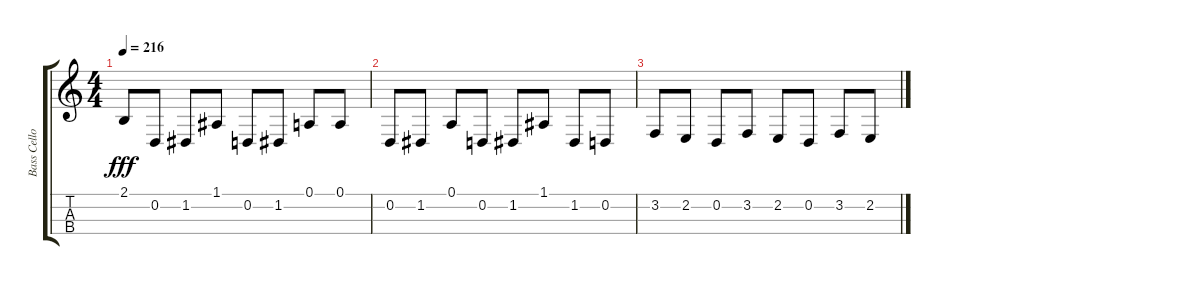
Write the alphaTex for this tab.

\track ("Bass Cello" "Bass Cello") {instrument cello}
\staff {score tabs}
\tuning (A3 D3 G2 C2) {hide}
\ts (4 4)
\tempo 216
\clef g2
\ks c
2.1.8{dy fff} 0.2.8 1.2.8 1.1.8 0.2.8 1.2.8 0.1.8 0.1.8 |
0.2.8 1.2.8 0.1.8 0.2.8 1.2.8 1.1.8 1.2.8 0.2.8 |
3.2.8 2.2.8 0.2.8 3.2.8 2.2.8 0.2.8 3.2.8 2.2.8
